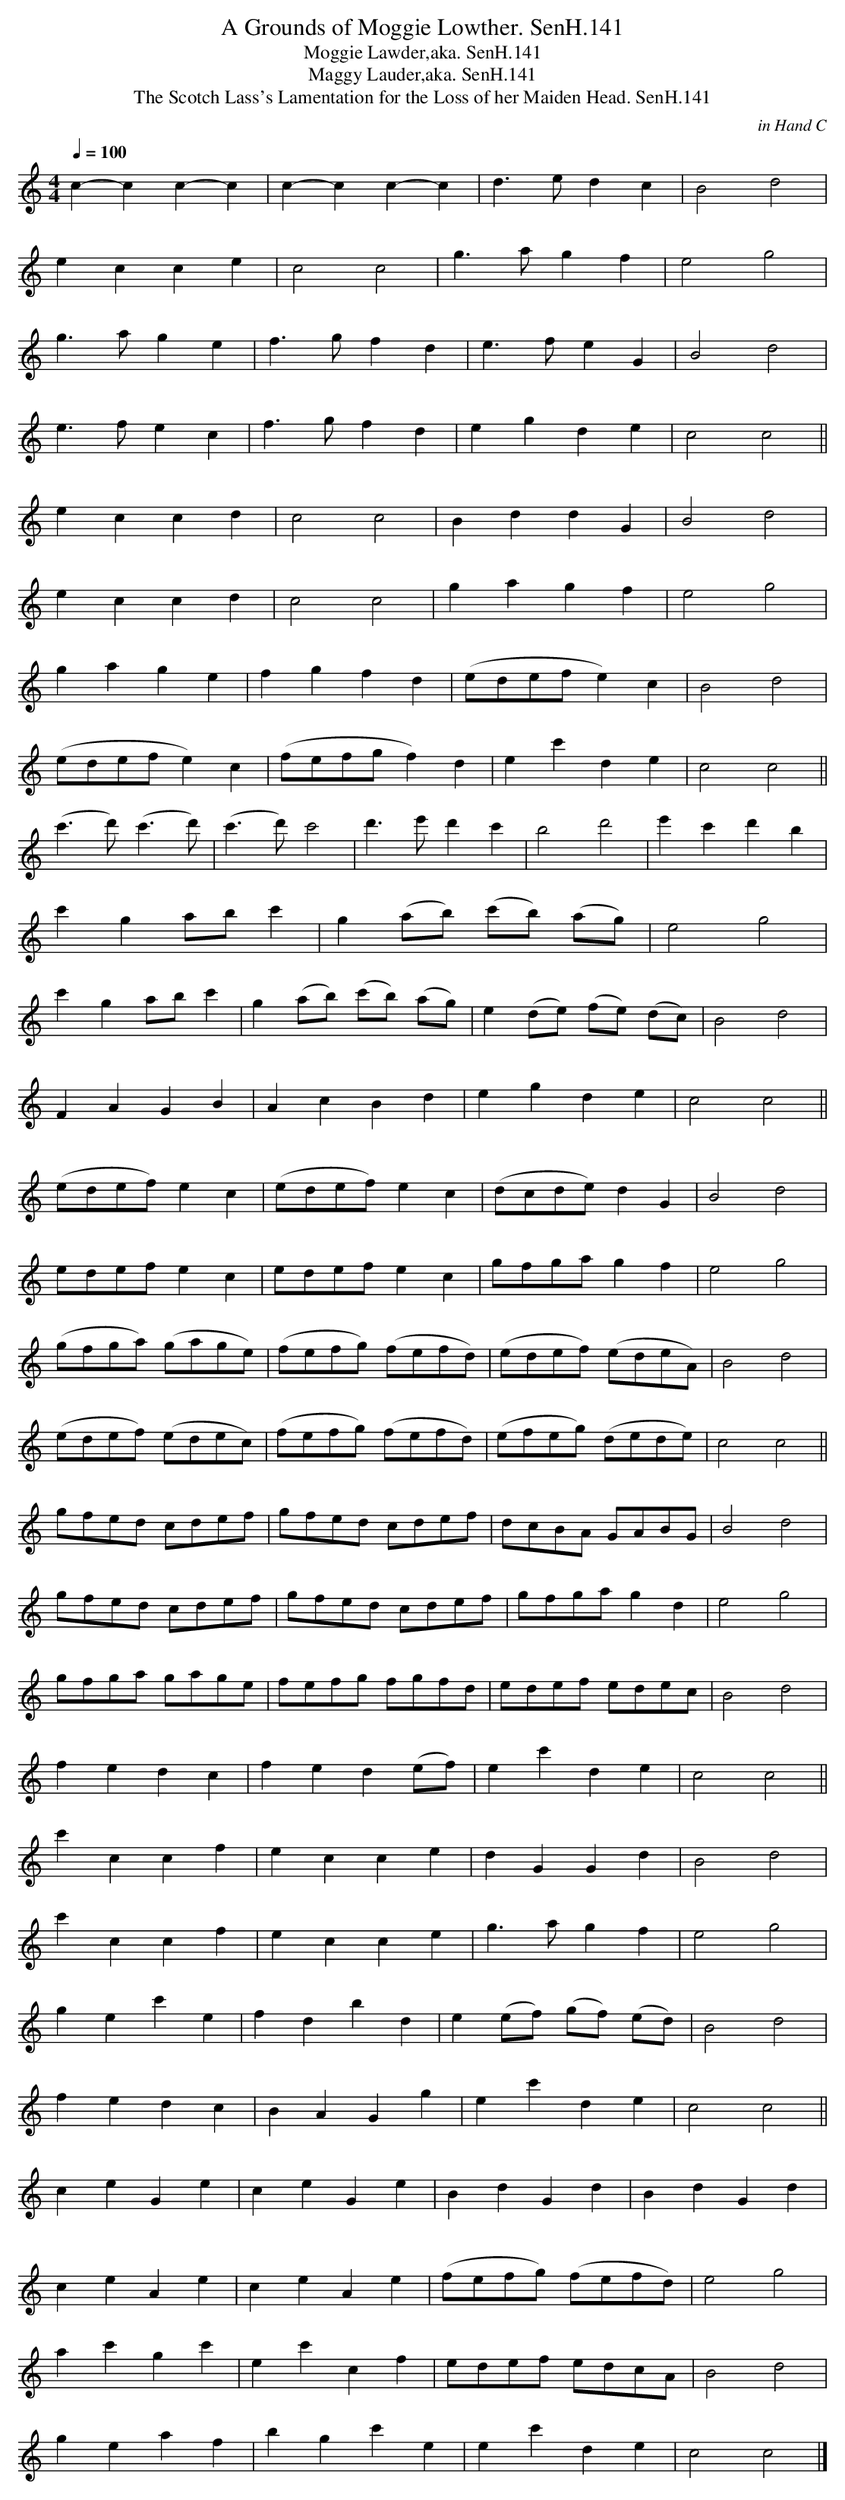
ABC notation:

X:1
T:Grounds of Moggie Lowther. SenH.141, A
C:in Hand C
Q:1/4=100
T:Moggie Lawder,aka. SenH.141
T:Maggy Lauder,aka. SenH.141
T:Scotch Lass's Lamentation for the Loss of her Maiden Head. SenH.141, The
M:4/4
L:1/8
K:C
c2-c2 c2-c2 | c2-c2 c2-c2 | d3ed2c2 | B4d4 |
e2c2c2e2 | c4c4 | g3ag2f2 | e4g4 |
g3ag2e2 | f3gf2d2 | e3fe2G2 | B4d4 |
e3fe2c2 | f3gf2d2 | e2g2d2e2 | c4c4 ||
e2c2c2d2 | c4c4 | B2d2d2G2 | B4d4 |
e2c2c2d2  | c4c4 | g2a2g2f2 | e4g4 |
g2a2g2e2 | f2g2f2d2 | (edefe2)c2 | B4d4 |
(edefe2)c2 | (fefgf2)d2 | e2c'2d2e2 | c4c4 ||
(c'3d')(c'3d') | (c'3d') c'4 | d'3e'd'2c'2 | b4d'4 | e'2c'2d'2b2 |
c'2g2abc'2 | g2(ab) (c'b) (ag) | e4g4 |
c'2g2 abc'2 | g2(ab) (c'b) (ag) | e2 (de) (fe) (dc) | B4d4 |
F2A2 G2B2 | A2c2B2d2 | e2g2d2e2 | c4c4 ||
(edef)e2c2 | (edef)e2c2 | (dcde)d2G2 | B4d4 |
edefe2c2 | edefe2c2 | gfga g2f2 | e4g4 |
(gfga) (gage) | (fefg) (fefd) | (edef) (edeA) | B4d4 |
(edef) (edec) | (fefg) (fefd) | (efeg) (dede) | c4c4 ||
gfed cdef  | gfed cdef | dcBA GABG | B4d4 |
gfed cdef | gfed cdef | gfga g2d2 | e4g4 |
gfga gage | fefg fgfd | edef edec | B4d4 |
f2e2d2c2 | f2e2d2 (ef) | e2c'2d2e2 | c4c4 ||
c'2c2c2f2 | e2c2c2e2 | d2G2G2d2 | B4d4 |
c'2c2c2f2 | e2c2c2e2 | g3ag2f2 | e4g4 |
g2e2c'2e2 | f2d2b2d2 | e2 (ef) (gf) (ed) | B4d4 |
f2e2d2c2 | B2A2G2g2 | e2c'2d2e2 | c4c4 ||
c2e2G2e2 | c2e2G2e2 | B2d2G2d2 | B2d2G2d2 |
c2e2A2e2 | c2e2A2e2 | (fefg) (fefd) | e4g4 |
a2c'2g2c'2 | e2c'2c2f2 | edef edcA | B4d4 |
g2e2a2f2 | b2g2c'2e2 | e2c'2d2e2 | c4c4 |]
